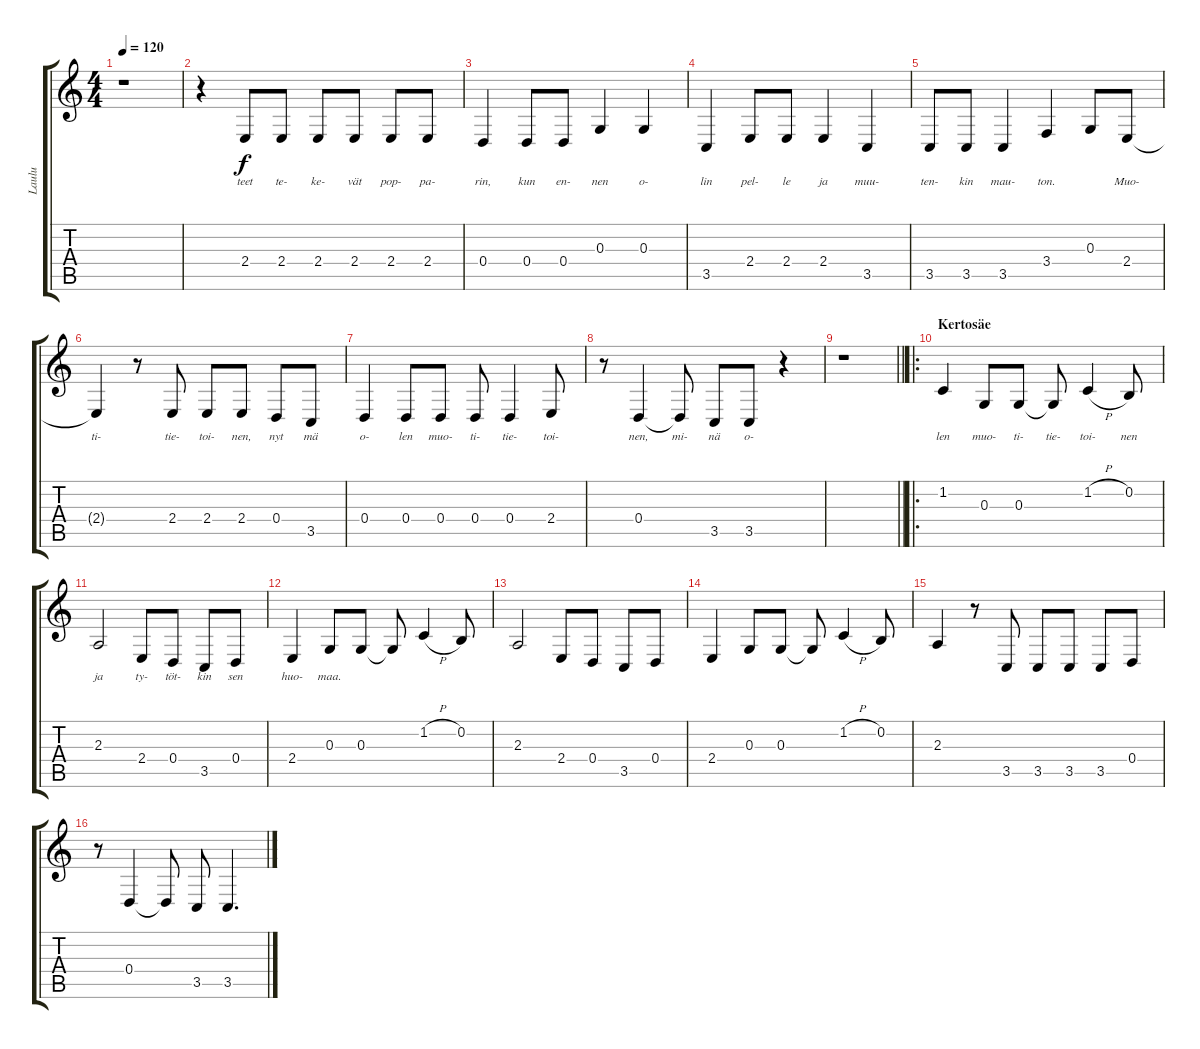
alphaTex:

\track ("Laulu" "Laulu") {instrument lead6voice}
\staff {score tabs}
\tuning (E4 B3 G3 D3 A2 E2) {hide}
\ts (4 4)
\tempo 120
\clef g2
\ks c
r.1{dy f} |
r.4 2.4.8{lyrics (0 "teet") lyrics (1 "") lyrics (2 "") lyrics (3 "") lyrics (4 "")} 2.4.8{lyrics (0 "te-") lyrics (1 "") lyrics (2 "") lyrics (3 "") lyrics (4 "")} 2.4.8{lyrics (0 "ke-") lyrics (1 "") lyrics (2 "") lyrics (3 "") lyrics (4 "")} 2.4.8{lyrics (0 "vät") lyrics (1 "") lyrics (2 "") lyrics (3 "") lyrics (4 "")} 2.4.8{lyrics (0 "pop-") lyrics (1 "") lyrics (2 "") lyrics (3 "") lyrics (4 "")} 2.4.8{lyrics (0 "pa-") lyrics (1 "") lyrics (2 "") lyrics (3 "") lyrics (4 "")} |
0.4.4{lyrics (0 "rin,") lyrics (1 "") lyrics (2 "") lyrics (3 "") lyrics (4 "")} 0.4.8{lyrics (0 "kun") lyrics (1 "") lyrics (2 "") lyrics (3 "") lyrics (4 "")} 0.4.8{lyrics (0 "en-") lyrics (1 "") lyrics (2 "") lyrics (3 "") lyrics (4 "")} 0.3.4{lyrics (0 "nen") lyrics (1 "") lyrics (2 "") lyrics (3 "") lyrics (4 "")} 0.3.4{lyrics (0 "o-") lyrics (1 "") lyrics (2 "") lyrics (3 "") lyrics (4 "")} |
3.5.4{lyrics (0 "lin") lyrics (1 "") lyrics (2 "") lyrics (3 "") lyrics (4 "")} 2.4.8{lyrics (0 "pel-") lyrics (1 "") lyrics (2 "") lyrics (3 "") lyrics (4 "")} 2.4.8{lyrics (0 "le") lyrics (1 "") lyrics (2 "") lyrics (3 "") lyrics (4 "")} 2.4.4{lyrics (0 "ja") lyrics (1 "") lyrics (2 "") lyrics (3 "") lyrics (4 "")} 3.5.4{lyrics (0 "muu-") lyrics (1 "") lyrics (2 "") lyrics (3 "") lyrics (4 "")} |
3.5.8{lyrics (0 "ten-") lyrics (1 "") lyrics (2 "") lyrics (3 "") lyrics (4 "")} 3.5.8{lyrics (0 "kin") lyrics (1 "") lyrics (2 "") lyrics (3 "") lyrics (4 "")} 3.5.4{lyrics (0 "mau-") lyrics (1 "") lyrics (2 "") lyrics (3 "") lyrics (4 "")} 3.4.4{lyrics (0 "ton.") lyrics (1 "") lyrics (2 "") lyrics (3 "") lyrics (4 "")} 0.3.8{lyrics (0 "") lyrics (1 "") lyrics (2 "") lyrics (3 "") lyrics (4 "")} 2.4.8{lyrics (0 "Muo-") lyrics (1 "") lyrics (2 "") lyrics (3 "") lyrics (4 "")} |
2.4{t}.4{lyrics (0 "ti-") lyrics (1 "") lyrics (2 "") lyrics (3 "") lyrics (4 "")} r.8 2.4.8{lyrics (0 "tie-") lyrics (1 "") lyrics (2 "") lyrics (3 "") lyrics (4 "")} 2.4.8{lyrics (0 "toi-") lyrics (1 "") lyrics (2 "") lyrics (3 "") lyrics (4 "")} 2.4.8{lyrics (0 "nen,") lyrics (1 "") lyrics (2 "") lyrics (3 "") lyrics (4 "")} 0.4.8{lyrics (0 "nyt") lyrics (1 "") lyrics (2 "") lyrics (3 "") lyrics (4 "")} 3.5.8{lyrics (0 "mä") lyrics (1 "") lyrics (2 "") lyrics (3 "") lyrics (4 "")} |
0.4.4{lyrics (0 "o-") lyrics (1 "") lyrics (2 "") lyrics (3 "") lyrics (4 "")} 0.4.8{lyrics (0 "len") lyrics (1 "") lyrics (2 "") lyrics (3 "") lyrics (4 "")} 0.4.8{lyrics (0 "muo-") lyrics (1 "") lyrics (2 "") lyrics (3 "") lyrics (4 "")} 0.4.8{lyrics (0 "ti-") lyrics (1 "") lyrics (2 "") lyrics (3 "") lyrics (4 "")} 0.4.4{lyrics (0 "tie-") lyrics (1 "") lyrics (2 "") lyrics (3 "") lyrics (4 "")} 2.4.8{lyrics (0 "toi-") lyrics (1 "") lyrics (2 "") lyrics (3 "") lyrics (4 "")} |
r.8 0.4.4{lyrics (0 "nen,") lyrics (1 "") lyrics (2 "") lyrics (3 "") lyrics (4 "")} 0.4{t}.8{lyrics (0 "mi-") lyrics (1 "") lyrics (2 "") lyrics (3 "") lyrics (4 "")} 3.5.8{lyrics (0 "nä") lyrics (1 "") lyrics (2 "") lyrics (3 "") lyrics (4 "")} 3.5.8{lyrics (0 "o-") lyrics (1 "") lyrics (2 "") lyrics (3 "") lyrics (4 "")} r.4 |
\barLineRight lightlight
r.1 |
\ro
\section ("" "Kertosäe")
1.2.4{lyrics (0 "len") lyrics (1 "") lyrics (2 "") lyrics (3 "") lyrics (4 "")} 0.3.8{lyrics (0 "muo-") lyrics (1 "") lyrics (2 "") lyrics (3 "") lyrics (4 "")} 0.3.8{lyrics (0 "ti-") lyrics (1 "") lyrics (2 "") lyrics (3 "") lyrics (4 "")} 0.3{t}.8{lyrics (0 "tie-") lyrics (1 "") lyrics (2 "") lyrics (3 "") lyrics (4 "")} 1.2{h}.4{lyrics (0 "toi-") lyrics (1 "") lyrics (2 "") lyrics (3 "") lyrics (4 "")} 0.2.8{lyrics (0 "nen") lyrics (1 "") lyrics (2 "") lyrics (3 "") lyrics (4 "")} |
2.3.2{lyrics (0 "ja") lyrics (1 "") lyrics (2 "") lyrics (3 "") lyrics (4 "")} 2.4.8{lyrics (0 "ty-") lyrics (1 "") lyrics (2 "") lyrics (3 "") lyrics (4 "")} 0.4.8{lyrics (0 "töt-") lyrics (1 "") lyrics (2 "") lyrics (3 "") lyrics (4 "")} 3.5.8{lyrics (0 "kin") lyrics (1 "") lyrics (2 "") lyrics (3 "") lyrics (4 "")} 0.4.8{lyrics (0 "sen") lyrics (1 "") lyrics (2 "") lyrics (3 "") lyrics (4 "")} |
2.4.4{lyrics (0 "huo-") lyrics (1 "") lyrics (2 "") lyrics (3 "") lyrics (4 "")} 0.3.8{lyrics (0 "maa.") lyrics (1 "") lyrics (2 "") lyrics (3 "") lyrics (4 "")} 0.3.8 0.3{t}.8 1.2{h}.4 0.2.8 |
2.3.2 2.4.8 0.4.8 3.5.8 0.4.8 |
2.4.4 0.3.8 0.3.8 0.3{t}.8 1.2{h}.4 0.2.8 |
2.3.4 r.8 3.5.8 3.5.8 3.5.8 3.5.8 0.4.8 |
r.8 0.4.4 0.4{t}.8 3.5.8 3.5.4{d}
